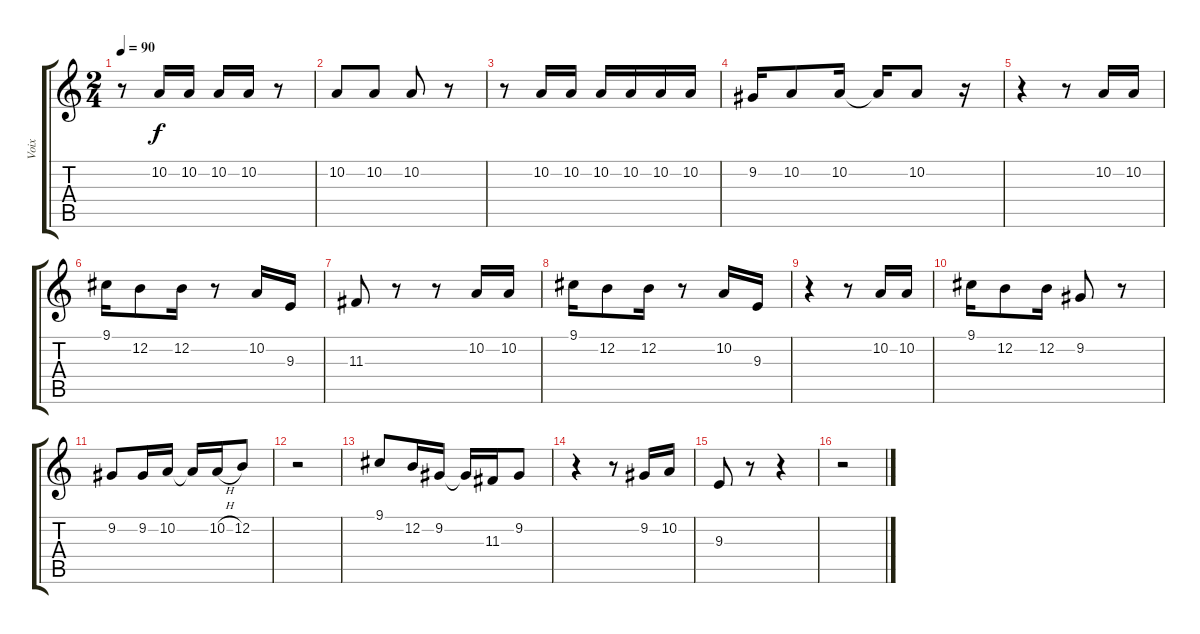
\track ("Voix" "Voix") {instrument accordion}
\staff {score tabs}
\tuning (E4 B3 G3 D3 A2 E2) {hide}
\ts (2 4)
\tempo 90
\clef g2
\ks c
r.8{dy f} 10.2.16 10.2.16 10.2.16 10.2.16 r.8 |
10.2.8 10.2.8 10.2.8 r.8 |
r.8 10.2.16 10.2.16 10.2.16 10.2.16 10.2.16 10.2.16 |
9.2.16 10.2.8 10.2.16 10.2{t}.16 10.2.8 r.16 |
r.4 r.8 10.2.16 10.2.16 |
9.1.16 12.2.8 12.2.16 r.8 10.2.16 9.3.16 |
11.3.8 r.8 r.8 10.2.16 10.2.16 |
9.1.16 12.2.8 12.2.16 r.8 10.2.16 9.3.16 |
r.4 r.8 10.2.16 10.2.16 |
9.1.16 12.2.8 12.2.16 9.2.8 r.8 |
9.2.8 9.2.16 10.2.16 10.2{t}.16 10.2{h}.16 12.2.8 |
r.2 |
9.1.8 12.2.16 9.2.16 9.2{t}.16 11.3.16 9.2.8 |
r.4 r.8 9.2.16 10.2.16 |
9.3.8 r.8 r.4 |
r.2
